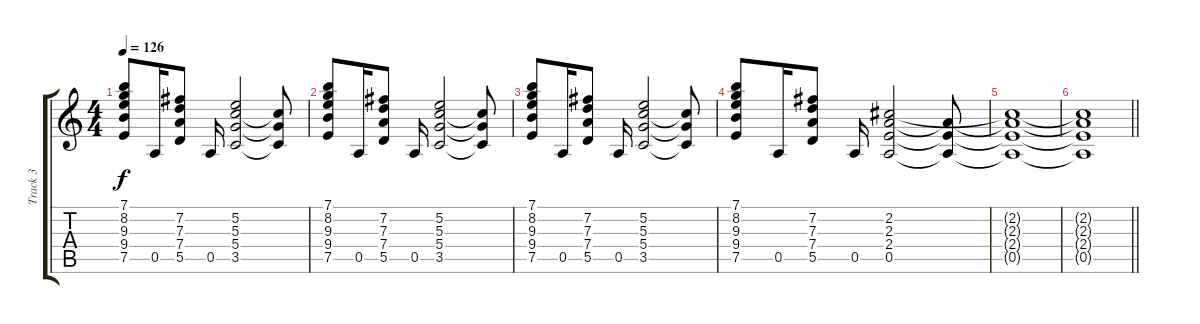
\track ("Track 3" "Track 3") {instrument overdrivenguitar}
\staff {score tabs}
\tuning (E4 B3 G3 D3 A2 E2) {hide}
\ts (4 4)
\tempo 126
\clef g2
\ks c
(7.1 8.2 9.3 9.4 7.5).8{dy f} 0.5.16 (7.2 7.3 7.4 5.5).8 0.5.16 (5.2 5.3 5.4 3.5).2 (5.3{t} 5.4{t} 3.5{t}).8 |
(7.1 8.2 9.3 9.4 7.5).8 0.5.16 (7.2 7.3 7.4 5.5).8 0.5.16 (5.2 5.3 5.4 3.5).2 (5.3{t} 5.4{t} 3.5{t}).8 |
(7.1 8.2 9.3 9.4 7.5).8 0.5.16 (7.2 7.3 7.4 5.5).8 0.5.16 (5.2 5.3 5.4 3.5).2 (5.3{t} 5.4{t} 3.5{t}).8 |
(7.1 8.2 9.3 9.4 7.5).8 0.5.16 (7.2 7.3 7.4 5.5).8 0.5.16 (2.2 2.3 2.4 0.5).2 (2.3{t} 2.4{t} 0.5{t}).8 |
(2.2{t} 2.3{t} 2.4{t} 0.5{t}).1 |
\barLineRight lightlight
(2.2{t} 2.3{t} 2.4{t} 0.5{t}).1
